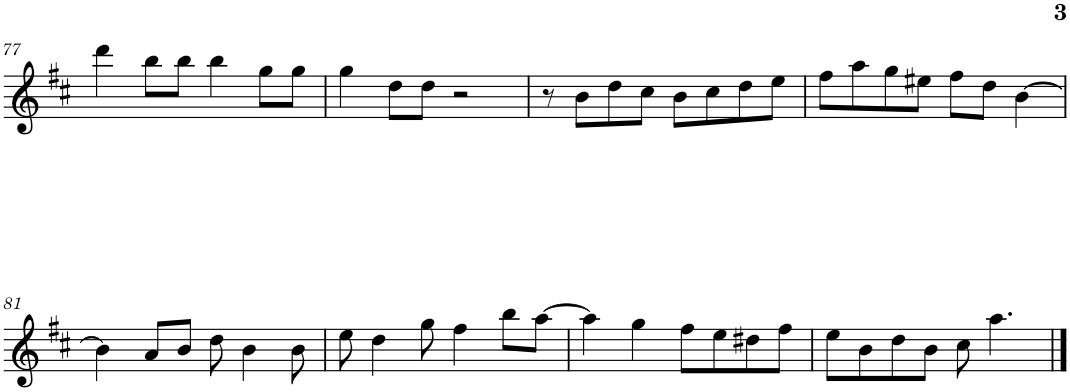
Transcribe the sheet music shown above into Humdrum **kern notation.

**kern
*part1
*staff1
*I"バリトン サクソフォーン
!!LO:PB:g=z
*clefG2
*Trd12c21
*k[f#c#]
*M2/2
*met(c|)
=77
4ddd\
8bb\L
8bb\J
4bb\
8gg\L
8gg\J
=78
4gg\
8dd\L
8dd\J
2r
=79
8r
8b\L
8dd\
8cc#\J
8b\L
8cc#\
8dd\
8ee\J
=80
8ff#\L
8aa\
8gg\
8ee#X\J
8ff#\L
8dd\J
[4b\
!!LO:LB:g=z
=81
4b\]
8a/L
8b/J
8dd\
4b\
8b\
=82
8ee\
4dd\
8gg\
4ff#\
8bb\L
[8aa\J
=83
4aa\]
4gg\
8ff#\L
8ee\
8dd#X\
8ff#\J
=84
8ee\L
8b\
8dd\
8b\J
8cc#\
4.aa\
==
*-
